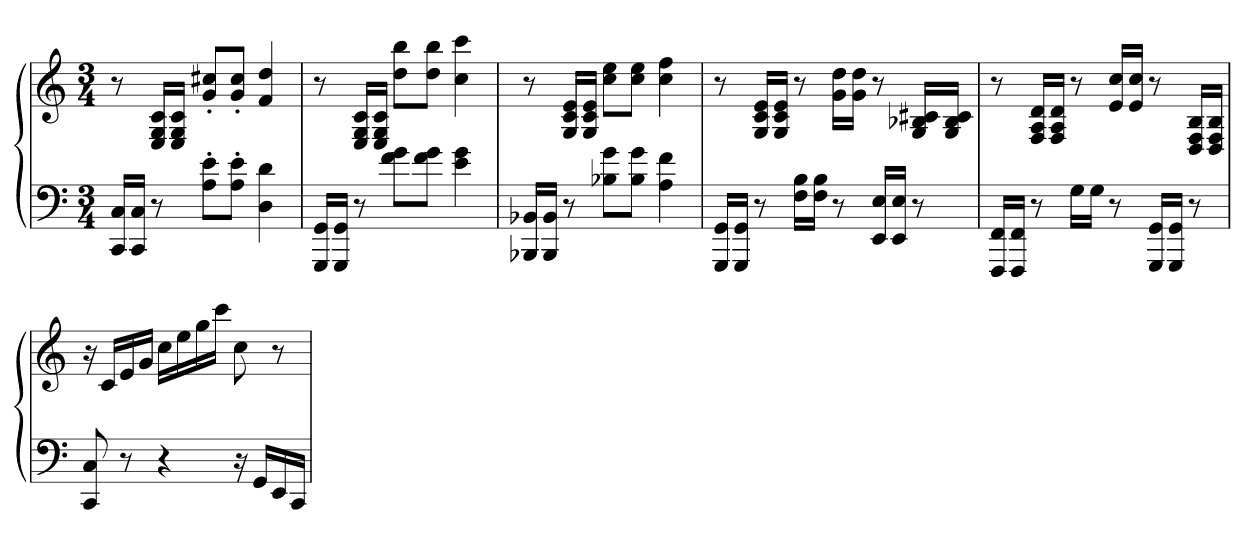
**kern	**kern
*part1	*part1
*staff2	*staff1
*clefF4	*clefG2
*k[]	*k[]
*C:	*C:
*M3/4	*M3/4
=	=
16CC 16CLL	8r
16CC 16CJJ	.
8r	16E 16G 16cLL
.	16E 16G 16cJJ
8A' 8e'L	8g' 8cc#X'L
8A' 8e'J	8g' 8cc#'J
4D 4d	4f 4dd
=	=
16GGG 16GGLL	8r
16GGG 16GGJJ	.
8r	16E 16G 16cLL
.	16E 16G 16cJJ
8f 8gL	8dd 8bbL
8f 8gJ	8dd 8bbJ
4e 4g	4cc 4ccc
=	=
16BBB-X 16BB-XLL	8r
16BBB- 16BB-JJ	.
8r	16G 16c 16eLL
.	16G 16c 16eJJ
8B-X 8gL	8cc 8eeL
8B- 8gJ	8cc 8eeJ
4A 4f	4cc 4ff
=	=
16GGG 16GGLL	8r
16GGG 16GGJJ	.
8r	16G 16c 16eLL
.	16G 16c 16eJJ
16F 16BLL	8r
16F 16BJJ	.
8r	16g 16ddLL
.	16g 16ddJJ
16EE 16ELL	8r
16EE 16EJJ	.
8r	16G 16B-X 16c#XLL
.	16G 16B- 16c#JJ
=	=
16FFF 16FFLL	8r
16FFF 16FFJJ	.
8r	16F 16A 16dLL
.	16F 16A 16dJJ
16GLL	8r
16GJJ	.
8r	16e 16ccLL
.	16e 16ccJJ
16GGG 16GGLL	8r
16GGG 16GGJJ	.
8r	16D 16F 16BLL
.	16D 16F 16BJJ
=	=
8CC 8C	16r
.	16cLL
8r	16e
.	16gJJ
4r	16ccLL
.	16ee
.	16gg
.	16cccJJ
16r	8cc
16GGLL	.
16EE	8r
16CCJJ	.
=	=
*-	*-
